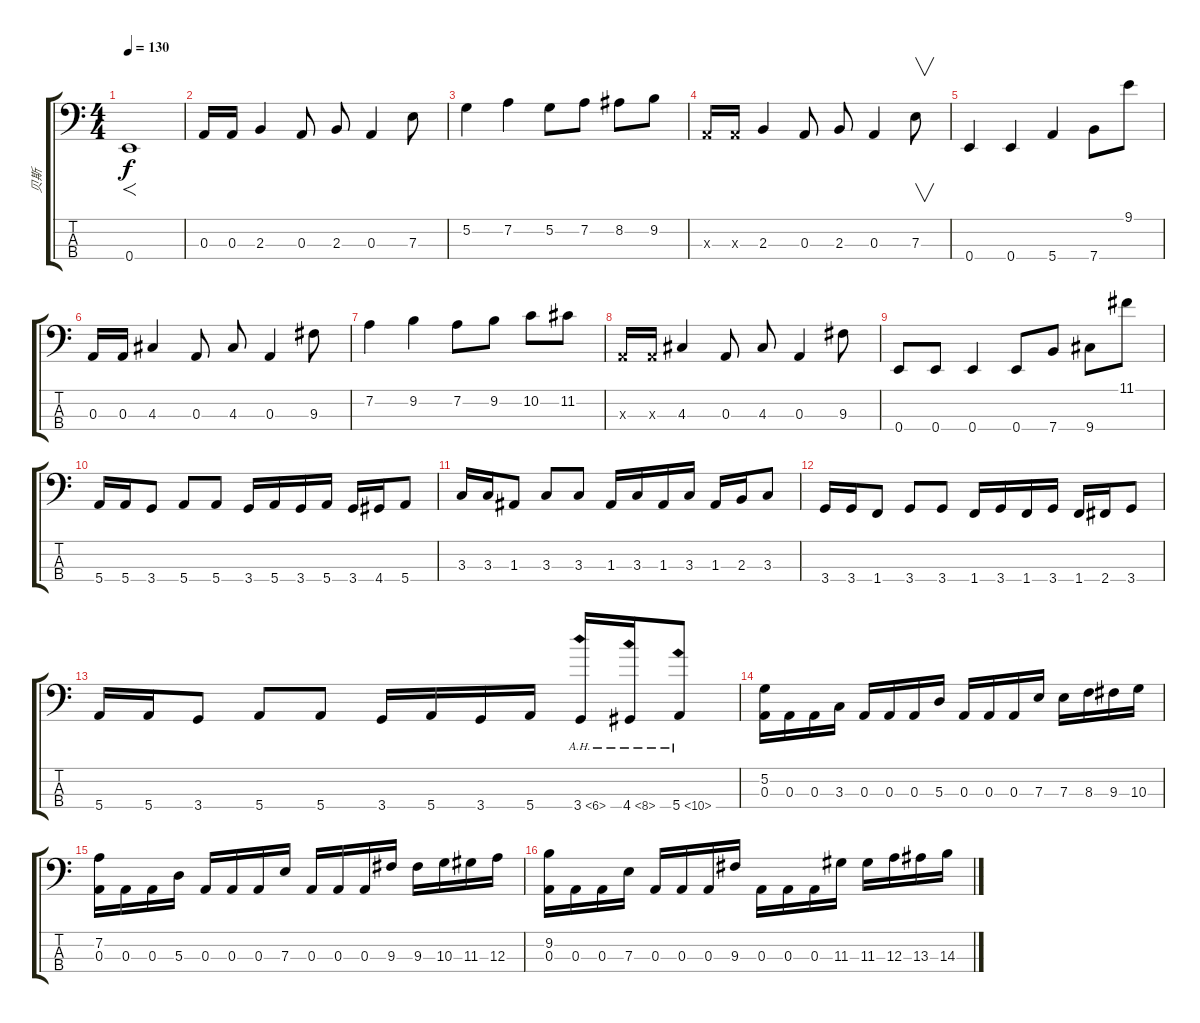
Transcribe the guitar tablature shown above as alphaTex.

\track ("贝斯" "贝斯") {instrument slapbass1}
\staff {score tabs}
\tuning (G2 D2 A1 E1) {hide}
\ts (4 4)
\tempo 130
\clef f4
\ks c
0.4.1{f dy f instrument slapbass1} |
0.3.16 0.3.16 2.3.4 0.3.8 2.3.8 0.3.4 7.3.8 |
5.2.4 7.2.4 5.2.8 7.2.8 8.2.8 9.2.8 |
0.3{x}.16 0.3{x}.16 2.3.4 0.3.8 2.3.8 0.3.4 7.3.8{v} |
0.4.4 0.4.4 5.4.4 7.4.8 9.1.8 |
0.3.16 0.3.16 4.3.4 0.3.8 4.3.8 0.3.4 9.3.8 |
7.2.4 9.2.4 7.2.8 9.2.8 10.2.8 11.2.8 |
0.3{x}.16 0.3{x}.16 4.3.4 0.3.8 4.3.8 0.3.4 9.3.8 |
0.4.8 0.4.8 0.4.4 0.4.8 7.4.8 9.4.8 11.1.8 |
5.4.16 5.4.16 3.4.8 5.4.8 5.4.8 3.4.16 5.4.16 3.4.16 5.4.16 3.4.16 4.4.16 5.4.8 |
3.3.16 3.3.16 1.3.8 3.3.8 3.3.8 1.3.16 3.3.16 1.3.16 3.3.16 1.3.16 2.3.16 3.3.8 |
3.4.16 3.4.16 1.4.8 3.4.8 3.4.8 1.4.16 3.4.16 1.4.16 3.4.16 1.4.16 2.4.16 3.4.8 |
5.4.16 5.4.16 3.4.8 5.4.8 5.4.8 3.4.16 5.4.16 3.4.16 5.4.16 3.4{ah 3}.16 4.4{ah 4}.16 5.4{ah 5}.8 |
(5.2 0.3).16{instrument electricbassfinger} 0.3.16 0.3.16 3.3.16 0.3.16 0.3.16 0.3.16 5.3.16 0.3.16 0.3.16 0.3.16 7.3.16 7.3.16 8.3.16 9.3.16 10.3.16 |
(7.2 0.3).16 0.3.16 0.3.16 5.3.16 0.3.16 0.3.16 0.3.16 7.3.16 0.3.16 0.3.16 0.3.16 9.3.16 9.3.16 10.3.16 11.3.16 12.3.16 |
(9.2 0.3).16 0.3.16 0.3.16 7.3.16 0.3.16 0.3.16 0.3.16 9.3.16 0.3.16 0.3.16 0.3.16 11.3.16 11.3.16 12.3.16 13.3.16 14.3.16
